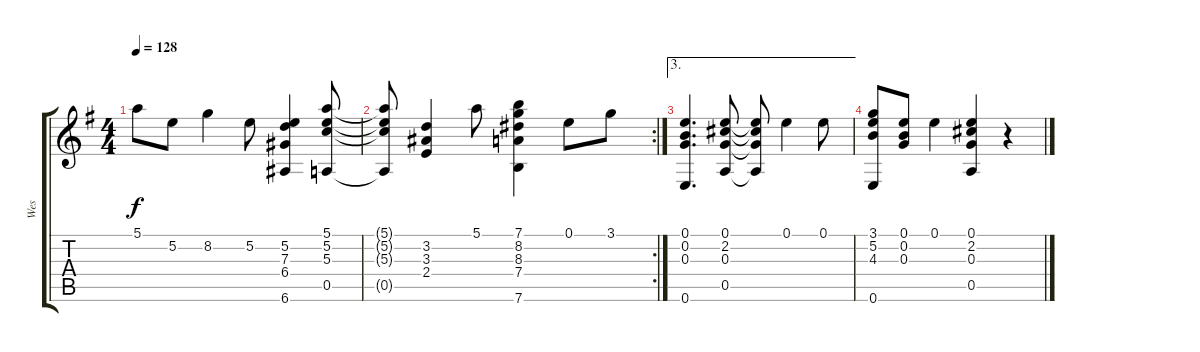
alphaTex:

\track ("Wes" "Wes") {instrument electricguitarjazz}
\staff {score tabs}
\tuning (E4 B3 G3 D3 A2 E2) {hide}
\ts (4 4)
\tempo 128
\clef g2
\ks g
5.1.8{dy f} 5.2.8 8.2.4 5.2.8 (5.2 7.3 6.4 6.6).4 (5.1 5.2 5.3 0.5).8 |
\rc 2
(5.1{t} 5.2{t} 5.3{t} 0.5{t}).8 (3.2 3.3 2.4).4 5.1.8 (7.1 8.2 8.3 7.4 7.6).4 0.1.8 3.1.8 |
\ae 3
(0.1 0.2 0.3 0.6).4{d} (0.1 2.2 0.3 0.5).8 (0.1{t} 2.2{t} 0.3{t} 0.5{t}).8 0.1.4 0.1.8 |
(3.1 5.2 4.3 0.6).8 (0.1 0.2 0.3).8 0.1.4 (0.1 2.2 0.3 0.5).4 r.4
